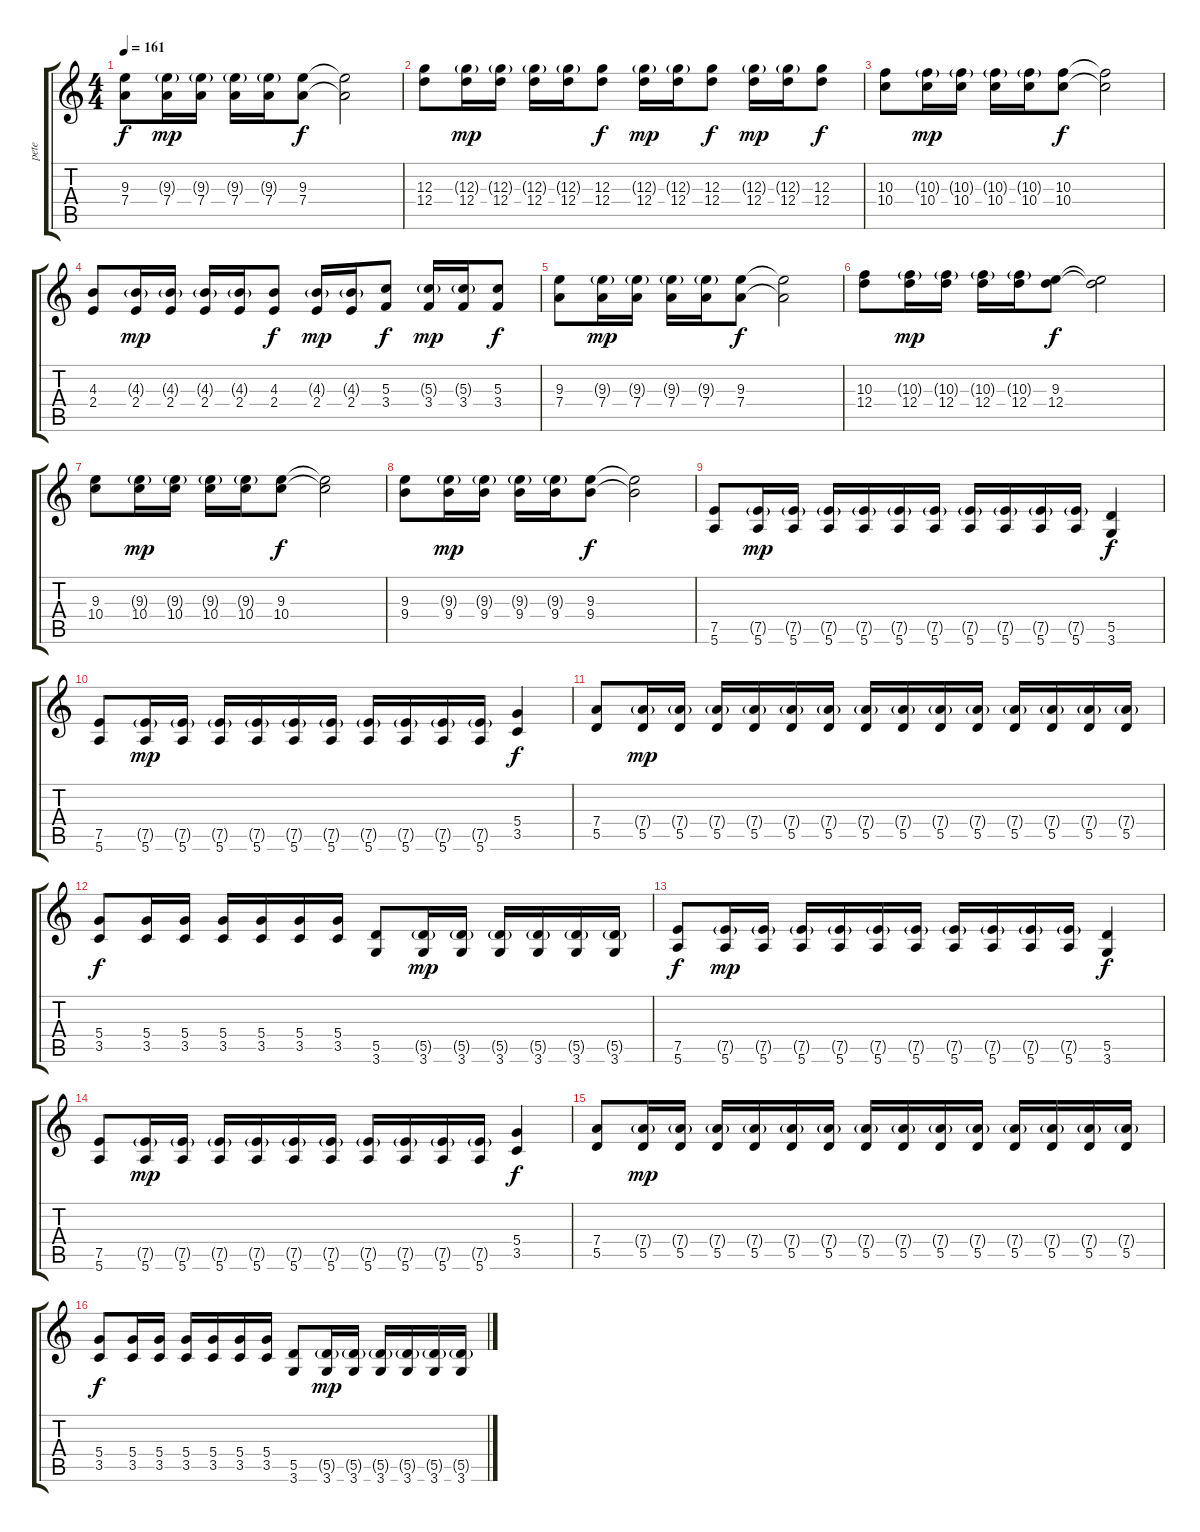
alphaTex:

\track ("pete" "pete") {instrument distortionguitar}
\staff {score tabs}
\tuning (E4 B3 G3 D3 A2 E2) {hide}
\ts (4 4)
\tempo 161
\clef g2
\ks c
(9.3 7.4).8{dy f} (9.3{g} 7.4).16{dy mp} (9.3{g} 7.4).16 (9.3{g} 7.4).16 (9.3{g} 7.4).16 (9.3 7.4).8{dy f} (9.3{t} 7.4{t}).2 |
(12.3 12.4).8 (12.3{g} 12.4).16{dy mp} (12.3{g} 12.4).16 (12.3{g} 12.4).16 (12.3{g} 12.4).16 (12.3 12.4).8{dy f} (12.3{g} 12.4).16{dy mp} (12.3{g} 12.4).16 (12.3 12.4).8{dy f} (12.3{g} 12.4).16{dy mp} (12.3{g} 12.4).16 (12.3 12.4).8{dy f} |
(10.3 10.4).8 (10.3{g} 10.4).16{dy mp} (10.3{g} 10.4).16 (10.3{g} 10.4).16 (10.3{g} 10.4).16 (10.3 10.4).8{dy f} (10.3{t} 10.4{t}).2 |
(4.3 2.4).8 (4.3{g} 2.4).16{dy mp} (4.3{g} 2.4).16 (4.3{g} 2.4).16 (4.3{g} 2.4).16 (4.3 2.4).8{dy f} (4.3{g} 2.4).16{dy mp} (4.3{g} 2.4).16 (5.3 3.4).8{dy f} (5.3{g} 3.4).16{dy mp} (5.3{g} 3.4).16 (5.3 3.4).8{dy f} |
(9.3 7.4).8 (9.3{g} 7.4).16{dy mp} (9.3{g} 7.4).16 (9.3{g} 7.4).16 (9.3{g} 7.4).16 (9.3 7.4).8{dy f} (9.3{t} 7.4{t}).2 |
(10.3 12.4).8 (10.3{g} 12.4).16{dy mp} (10.3{g} 12.4).16 (10.3{g} 12.4).16 (10.3{g} 12.4).16 (9.3 12.4).8{dy f} (9.3{t} 12.4{t}).2 |
(9.3 10.4).8 (9.3{g} 10.4).16{dy mp} (9.3{g} 10.4).16 (9.3{g} 10.4).16 (9.3{g} 10.4).16 (9.3 10.4).8{dy f} (9.3{t} 10.4{t}).2 |
(9.3 9.4).8 (9.3{g} 9.4).16{dy mp} (9.3{g} 9.4).16 (9.3{g} 9.4).16 (9.3{g} 9.4).16 (9.3 9.4).8{dy f} (9.3{t} 9.4{t}).2 |
(7.5 5.6).8 (7.5{g} 5.6).16{dy mp} (7.5{g} 5.6).16 (7.5{g} 5.6).16 (7.5{g} 5.6).16 (7.5{g} 5.6).16 (7.5{g} 5.6).16 (7.5{g} 5.6).16 (7.5{g} 5.6).16 (7.5{g} 5.6).16 (7.5{g} 5.6).16 (5.5 3.6).4{dy f} |
(7.5 5.6).8 (7.5{g} 5.6).16{dy mp} (7.5{g} 5.6).16 (7.5{g} 5.6).16 (7.5{g} 5.6).16 (7.5{g} 5.6).16 (7.5{g} 5.6).16 (7.5{g} 5.6).16 (7.5{g} 5.6).16 (7.5{g} 5.6).16 (7.5{g} 5.6).16 (5.4 3.5).4{dy f} |
(7.4 5.5).8 (7.4{g} 5.5).16{dy mp} (7.4{g} 5.5).16 (7.4{g} 5.5).16 (7.4{g} 5.5).16 (7.4{g} 5.5).16 (7.4{g} 5.5).16 (7.4{g} 5.5).16 (7.4{g} 5.5).16 (7.4{g} 5.5).16 (7.4{g} 5.5).16 (7.4{g} 5.5).16 (7.4{g} 5.5).16 (7.4{g} 5.5).16 (7.4{g} 5.5).16 |
(5.4 3.5).8{dy f} (5.4 3.5).16 (5.4 3.5).16 (5.4 3.5).16 (5.4 3.5).16 (5.4 3.5).16 (5.4 3.5).16 (5.5 3.6).8 (5.5{g} 3.6).16{dy mp} (5.5{g} 3.6).16 (5.5{g} 3.6).16 (5.5{g} 3.6).16 (5.5{g} 3.6).16 (5.5{g} 3.6).16 |
(7.5 5.6).8{dy f} (7.5{g} 5.6).16{dy mp} (7.5{g} 5.6).16 (7.5{g} 5.6).16 (7.5{g} 5.6).16 (7.5{g} 5.6).16 (7.5{g} 5.6).16 (7.5{g} 5.6).16 (7.5{g} 5.6).16 (7.5{g} 5.6).16 (7.5{g} 5.6).16 (5.5 3.6).4{dy f} |
(7.5 5.6).8 (7.5{g} 5.6).16{dy mp} (7.5{g} 5.6).16 (7.5{g} 5.6).16 (7.5{g} 5.6).16 (7.5{g} 5.6).16 (7.5{g} 5.6).16 (7.5{g} 5.6).16 (7.5{g} 5.6).16 (7.5{g} 5.6).16 (7.5{g} 5.6).16 (5.4 3.5).4{dy f} |
(7.4 5.5).8 (7.4{g} 5.5).16{dy mp} (7.4{g} 5.5).16 (7.4{g} 5.5).16 (7.4{g} 5.5).16 (7.4{g} 5.5).16 (7.4{g} 5.5).16 (7.4{g} 5.5).16 (7.4{g} 5.5).16 (7.4{g} 5.5).16 (7.4{g} 5.5).16 (7.4{g} 5.5).16 (7.4{g} 5.5).16 (7.4{g} 5.5).16 (7.4{g} 5.5).16 |
(5.4 3.5).8{dy f} (5.4 3.5).16 (5.4 3.5).16 (5.4 3.5).16 (5.4 3.5).16 (5.4 3.5).16 (5.4 3.5).16 (5.5 3.6).8 (5.5{g} 3.6).16{dy mp} (5.5{g} 3.6).16 (5.5{g} 3.6).16 (5.5{g} 3.6).16 (5.5{g} 3.6).16 (5.5{g} 3.6).16
